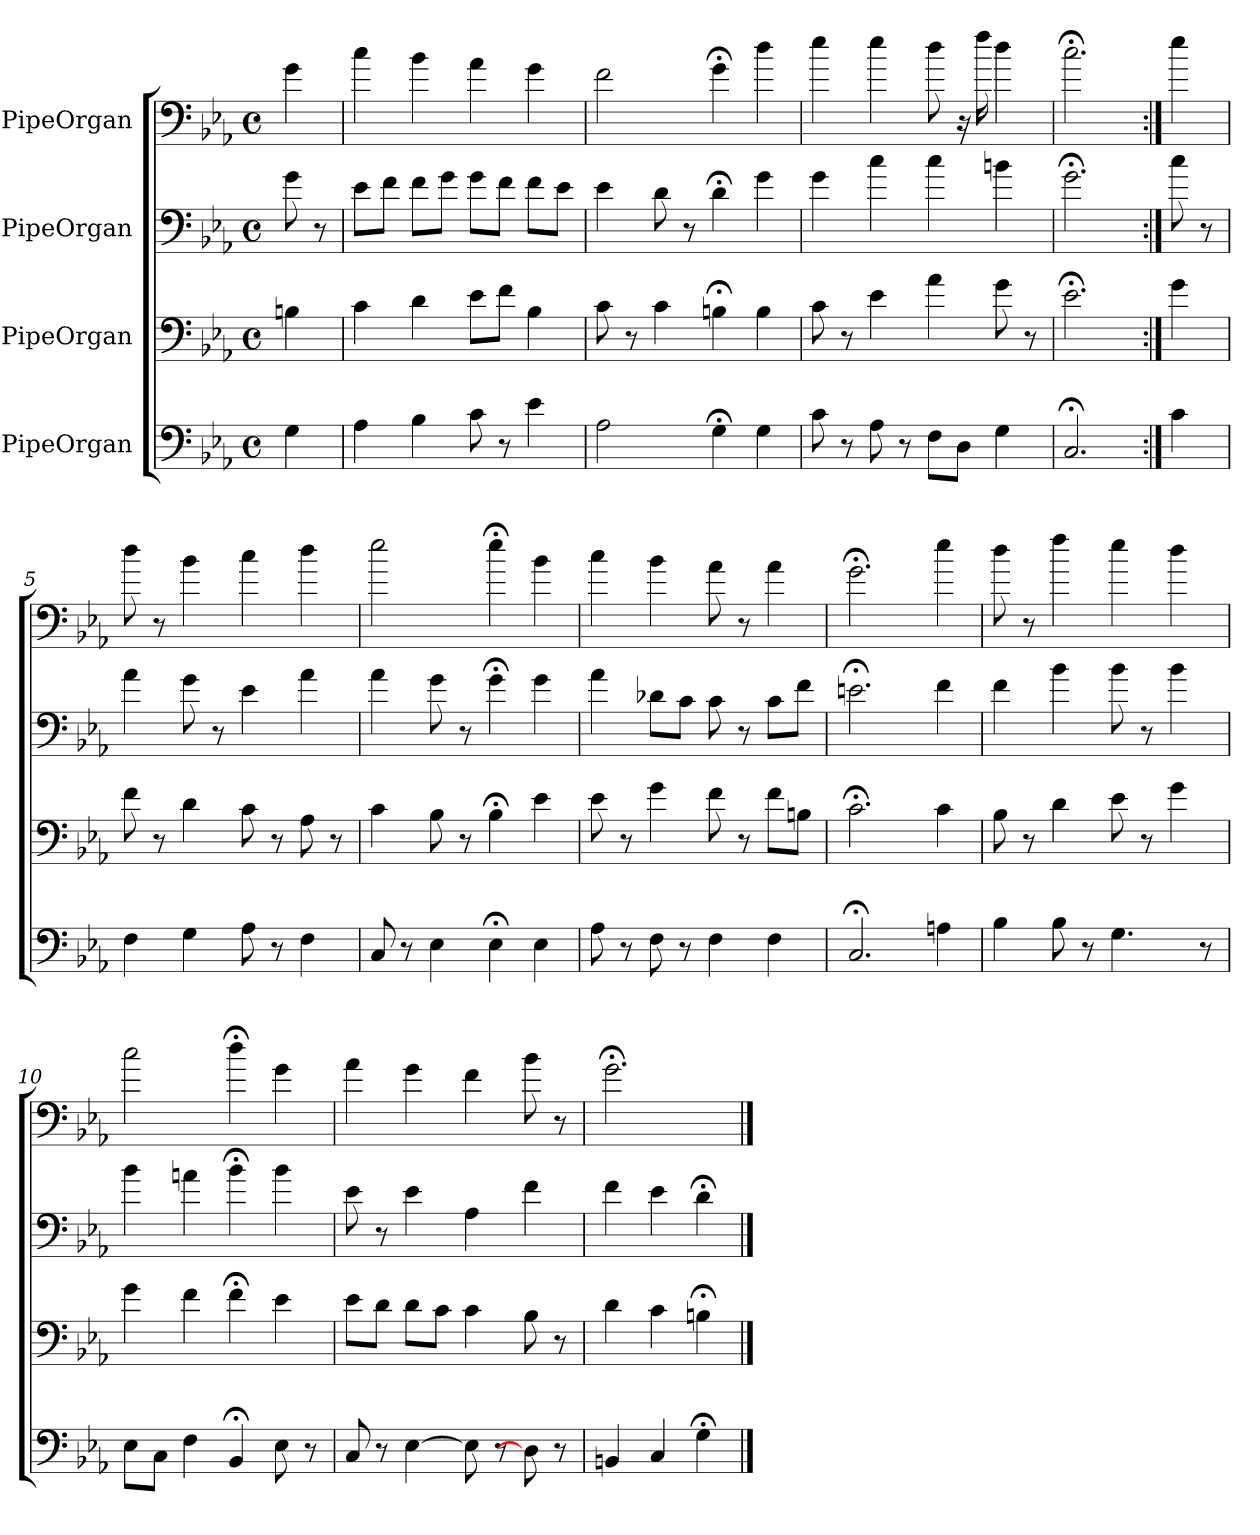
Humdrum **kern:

**kern	**kern	**kern	**kern
*part4	*part3	*part2	*part1
*staff4	*staff3	*staff2	*staff1
*I"PipeOrgan	*I"PipeOrgan	*I"PipeOrgan	*I"PipeOrgan
*clefF4	*clefF4	*clefF4	*clefF4
*k[b-e-a-]	*k[b-e-a-]	*k[b-e-a-]	*k[b-e-a-]
*c:	*c:	*c:	*c:
*M4/4	*M4/4	*M4/4	*M4/4
*met(c)	*met(c)	*met(c)	*met(c)
*MM56	*MM56	*MM56	*MM56
=	=	=	=
4G	4Bn	8g	4g
.	.	8r	.
=1	=1	=1	=1
4A-	4c	8e-\L	4cc
.	.	8f\J	.
4B-	4d	8f\L	4b-
.	.	8g\J	.
8c	8e-\L	8g\L	4a-
8r	8f\J	8f\J	.
4e-	4B-	8f\L	4g
.	.	8e-\J	.
=2	=2	=2	=2
2A-	8c	4e-	2f
.	8r	.	.
.	4c	8d	.
.	.	8r	.
4G;<	4Bn;<	4d;<	4g;<
4G	4B	4g	4dd
=3	=3	=3	=3
8c	8c	4g	4ee-
8r	8r	.	.
8A-	4e-	4cc	4ee-
8r	.	.	.
8F\L	4a-	4cc	8dd
8D\J	.	.	16r
.	.	.	16ff
4G	8g	4bn	4dd
.	8r	.	.
=4	=4	=4	=4
2.C;<	2.e-;<	2.g;<	2.cc;<
=:|!	=:|!	=:|!	=:|!
4c	4g	8cc	4ee-
.	.	8r	.
=5	=5	=5	=5
4F	8f	4a-	8dd
.	8r	.	8r
4G	4d	8g	4b-
.	.	8r	.
8A-	8c	4e-	4cc
8r	8r	.	.
4F	8A-	4a-	4dd
.	8r	.	.
=6	=6	=6	=6
8C	4c	4a-	2ee-
8r	.	.	.
4E-	8B-	8g	.
.	8r	8r	.
4E-;<	4B-;<	4g;<	4ee-;<
4E-	4e-	4g	4b-
=7	=7	=7	=7
8A-	8e-	4a-	4cc
8r	8r	.	.
8F	4g	8d-X\L	4b-
8r	.	8c\J	.
4F	8f	8c	8a-
.	8r	8r	8r
4F	8f\L	8c\L	4a-
.	8Bn\J	8f\J	.
=8	=8	=8	=8
2.C;<	2.c;<	2.en;<	2.g;<
4An	4c	4f	4ee-
=9	=9	=9	=9
4B-	8B-	4f	8dd
.	8r	.	8r
8B-	4d	4b-	4ff
8r	.	.	.
4.G	8e-	8b-	4ee-
.	8r	8r	.
.	4g	4b-	4dd
8r	.	.	.
=10	=10	=10	=10
8E-\L	4g	4b-	2cc
8C\J	.	.	.
4F	4f	4an	.
4BB-;<	4f;<	4b-;<	4dd;<
8E-	4e-	4b-	4g
8r	.	.	.
=11	=11	=11	=11
8C	8e-\L	8e-	4a-
8r	8d\J	8r	.
[4E-	8d\L	4e-	4g
.	8c\J	.	.
8E-]	4c	4A-	4f
8r	.	.	.
8D]	8B-	4f	8b-
8r	8r	.	8r
=12	=12	=12	=12
4BBn	4d	4f	2.g;<
4C	4c	4e-	.
4G;<	4Bn;<	4d;<	.
==	==	==	==
*-	*-	*-	*-
